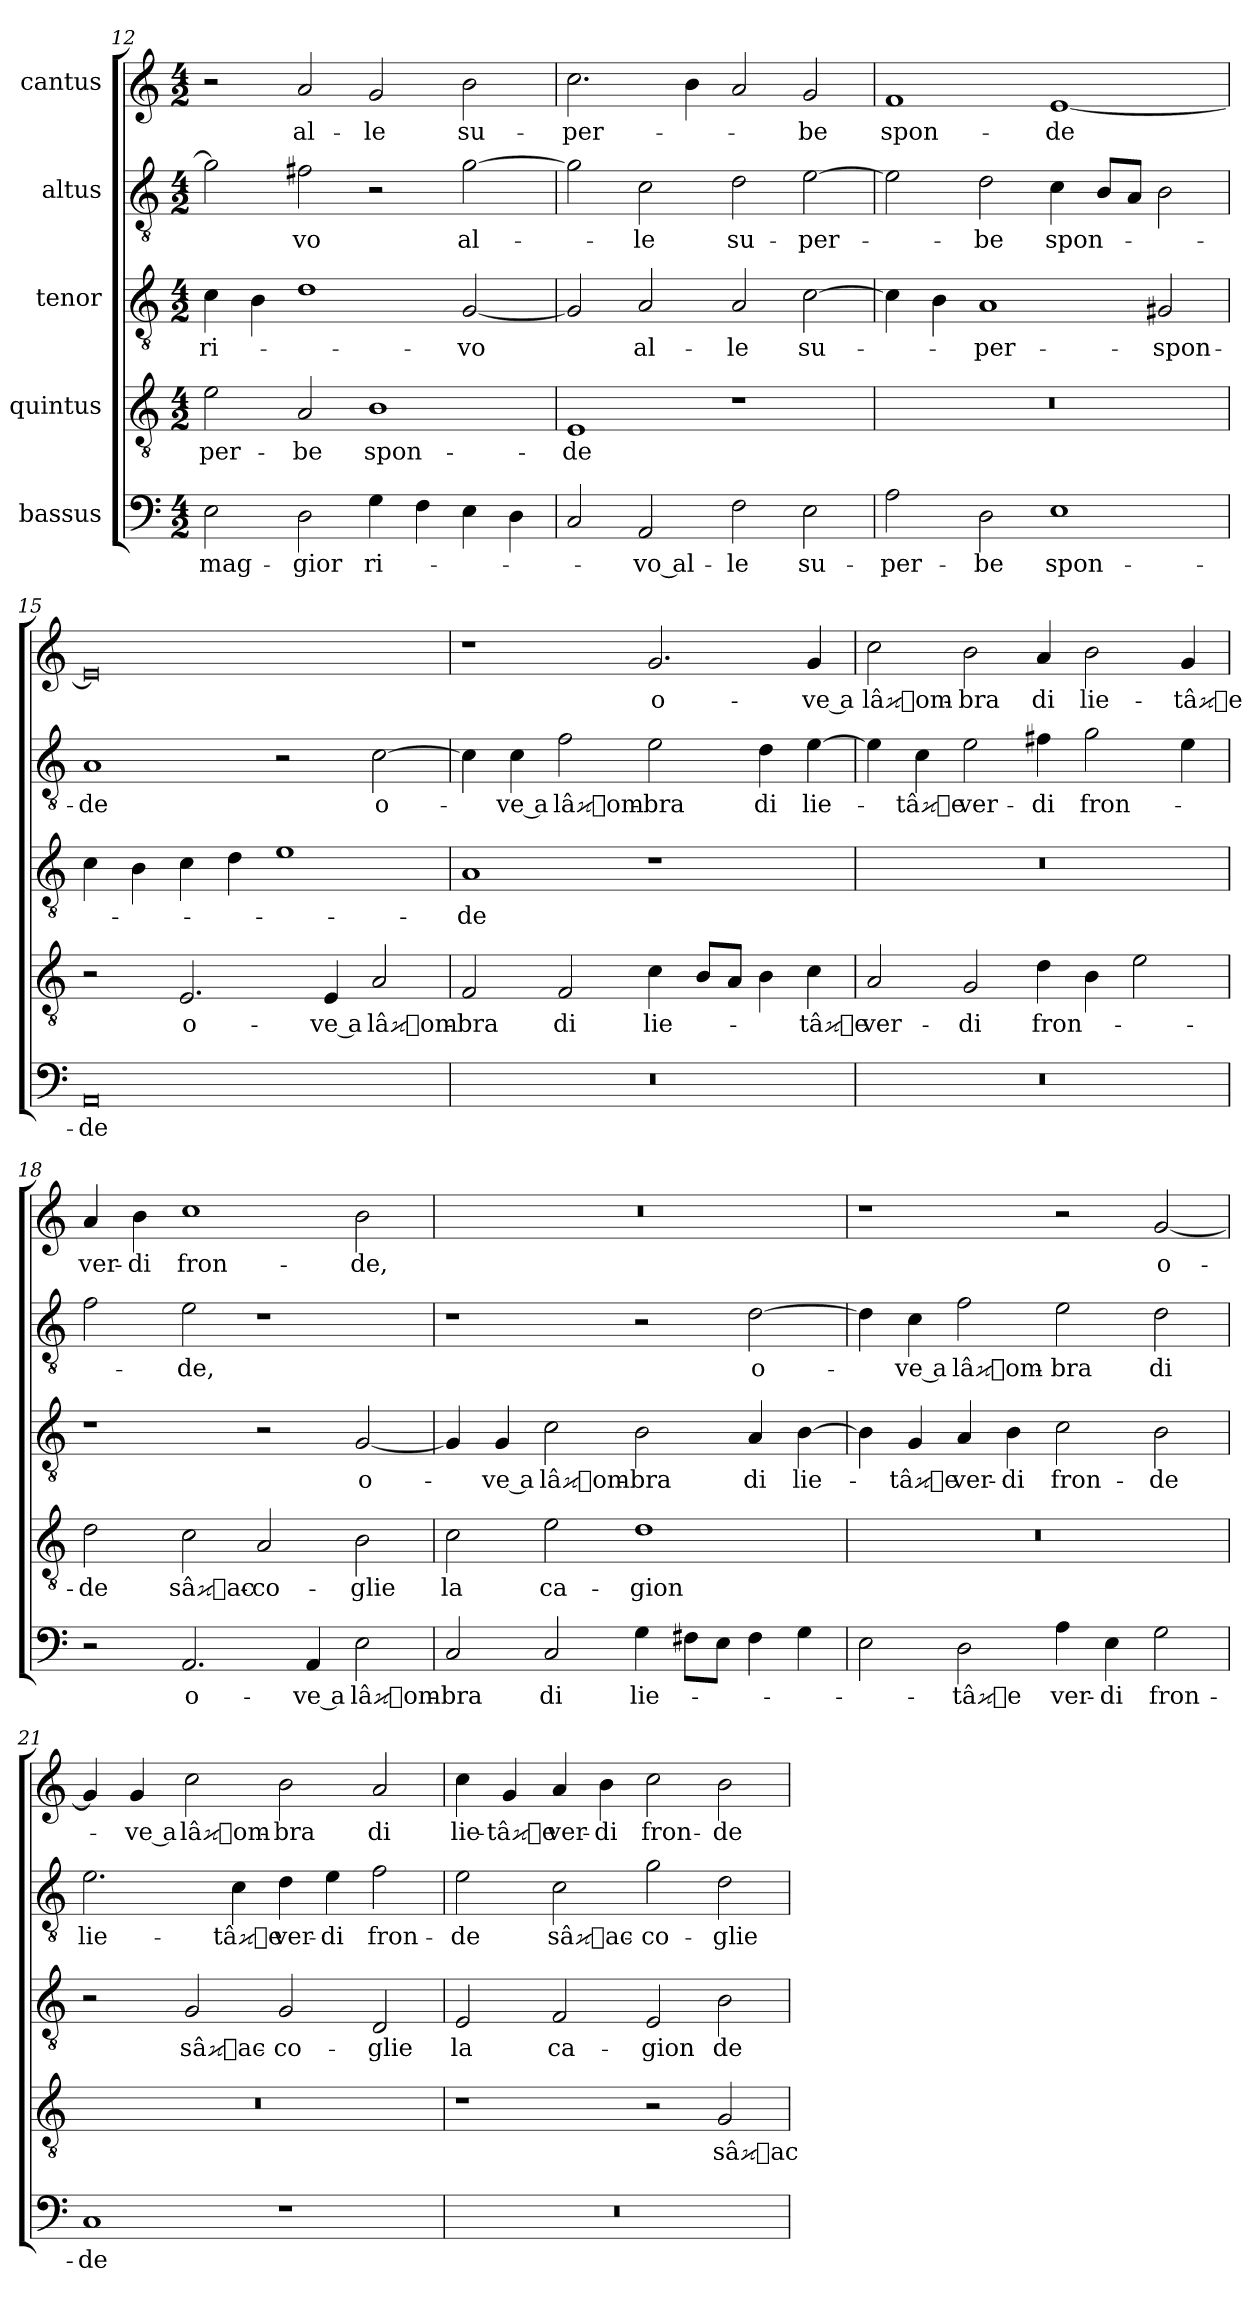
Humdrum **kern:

**kern	**text	**kern	**text	**kern	**text	**kern	**text	**kern	**text
*part5	*part5	*part4	*part4	*part3	*part3	*part2	*part2	*part1	*part1
*staff5	*staff5	*staff4	*staff4	*staff3	*staff3	*staff2	*staff2	*staff1	*staff1
*I"bassus	*	*I"quintus	*	*I"tenor	*	*I"altus	*	*I"cantus	*
*clefF4	*	*clefGv2	*	*clefGv2	*	*clefGv2	*	*clefG2	*
*k[]	*	*k[]	*	*k[]	*	*k[]	*	*k[]	*
*M4/2	*	*M4/2	*	*M4/2	*	*M4/2	*	*M4/2	*
=12	=12	=12	=12	=12	=12	=12	=12	=12	=12
2E\	mag-	2e\	-per-	4c\	ri-	2g\]	.	2r	.
.	.	.	.	4B\	.	.	.	.	.
2D\	-gior	2A/	-be	1d\	.	2f#X\	-vo	2a/	al-
4G\	ri-	1B\	spon-	.	.	2r	.	2g/	-le
4F\	.	.	.	.	.	.	.	.	.
4E\	.	.	.	[2G/	-vo	[2g\	al-	2b\	su-
4D\	.	.	.	.	.	.	.	.	.
=13	=13	=13	=13	=13	=13	=13	=13	=13	=13
2C/	.	1E/	-de	2G/]	.	2g\]	.	2.cc\	-per-
2AA/	-vo al-	.	.	2A/	al-	2c\	-le	.	.
.	.	.	.	.	.	.	.	4b\	.
2F\	-le	1r	.	2A/	-le	2d\	su-	2a/	.
2E\	su-	.	.	[2c\	su-	[2e\	-per-	2g/	-be
=14	=14	=14	=14	=14	=14	=14	=14	=14	=14
2A\	-per-	0r	.	4c\]	.	2e\]	.	1f/	spon-
.	.	.	.	4B\	.	.	.	.	.
2D\	-be	.	.	1A/	-per-	2d\	-be	.	.
1E\	spon-	.	.	.	.	4c\	spon-	[1e/	-de
.	.	.	.	.	.	8B/L	.	.	.
.	.	.	.	.	.	8A/J	.	.	.
.	.	.	.	2G#X/	spon-	2B\	.	.	.
=15	=15	=15	=15	=15	=15	=15	=15	=15	=15
0AA/	-de	2r	.	4c\	.	1A/	-de	0e/]	.
.	.	.	.	4B\	.	.	.	.	.
.	.	2.E/	o-	4c\	.	.	.	.	.
.	.	.	.	4d\	.	.	.	.	.
.	.	.	.	1e\	.	2r	.	.	.
.	.	4E/	-ve a	.	.	.	.	.	.
.	.	2A/	lâom-	.	.	[2c\	o-	.	.
=16	=16	=16	=16	=16	=16	=16	=16	=16	=16
0r	.	2F/	-bra	1A/	-de	4c\]	.	1r	.
.	.	.	.	.	.	4c\	-ve a	.	.
.	.	2F/	di	.	.	2f\	lâom-	.	.
.	.	4c\	lie-	1r	.	2e\	-bra	2.g/	o-
.	.	8B/L	.	.	.	.	.	.	.
.	.	8A/J	.	.	.	.	.	.	.
.	.	4B\	.	.	.	4d\	di	.	.
.	.	4c\	-tâe	.	.	[4e\	lie-	4g/	-ve a
=17	=17	=17	=17	=17	=17	=17	=17	=17	=17
0r	.	2A/	ver-	0r	.	4e\]	.	2cc\	lâom-
.	.	.	.	.	.	4c\	-tâe	.	.
.	.	2G/	-di	.	.	2e\	ver-	2b\	-bra
.	.	4d\	fron-	.	.	4f#X\	-di	4a/	di
.	.	4B\	.	.	.	2g\	fron-	2b\	lie-
.	.	2e\	.	.	.	.	.	.	.
.	.	.	.	.	.	4e\	.	4g/	-tâe
=18	=18	=18	=18	=18	=18	=18	=18	=18	=18
2r	.	2d\	-de	1r	.	2f\	.	4a/	ver-
.	.	.	.	.	.	.	.	4b\	-di
2.AA/	o-	2c\	sâac-	.	.	2e\	-de,	1cc\	fron-
.	.	2A/	-co-	2r	.	1r	.	.	.
4AA/	-ve a	.	.	.	.	.	.	.	.
2E\	lâom-	2B\	-glie	[2G/	o-	.	.	2b\	-de,
=19	=19	=19	=19	=19	=19	=19	=19	=19	=19
2C/	-bra	2c\	la	4G/]	.	1r	.	0r	.
.	.	.	.	4G/	-ve a	.	.	.	.
2C/	di	2e\	ca-	2c\	lâom-	.	.	.	.
4G\	lie-	1d\	-gion	2B\	-bra	2r	.	.	.
8F#X\L	.	.	.	.	.	.	.	.	.
8E\J	.	.	.	.	.	.	.	.	.
4F#\	.	.	.	4A/	di	[2d\	o-	.	.
4G\	.	.	.	[4B\	lie-	.	.	.	.
=20	=20	=20	=20	=20	=20	=20	=20	=20	=20
2E\	.	0r	.	4B\]	.	4d\]	.	1r	.
.	.	.	.	4G/	-tâe	4c\	-ve a	.	.
2D\	-tâe	.	.	4A/	ver-	2f\	lâom-	.	.
.	.	.	.	4B\	-di	.	.	.	.
4A\	ver-	.	.	2c\	fron-	2e\	-bra	2r	.
4E\	-di	.	.	.	.	.	.	.	.
2G\	fron-	.	.	2B\	-de	2d\	di	[2g/	o-
=21	=21	=21	=21	=21	=21	=21	=21	=21	=21
1C/	-de	0r	.	2r	.	2.e\	lie-	4g/]	.
.	.	.	.	.	.	.	.	4g/	-ve a
.	.	.	.	2G/	sâac-	.	.	2cc\	lâom-
.	.	.	.	.	.	4c\	-tâe	.	.
1r	.	.	.	2G/	-co-	4d\	ver-	2b\	-bra
.	.	.	.	.	.	4e\	-di	.	.
.	.	.	.	2D/	-glie	2f\	fron-	2a/	di
=22	=22	=22	=22	=22	=22	=22	=22	=22	=22
0r	.	1r	.	2E/	la	2e\	-de	4cc\	lie-
.	.	.	.	.	.	.	.	4g/	-tâe
.	.	.	.	2F/	ca-	2c\	sâac-	4a/	ver-
.	.	.	.	.	.	.	.	4b\	-di
.	.	2r	.	2E/	-gion	2g\	-co-	2cc\	fron-
.	.	2G/	sâac-	2B\	de	2d\	-glie	2b\	-de
=	=	=	=	=	=	=	=	=	=
*-	*-	*-	*-	*-	*-	*-	*-	*-	*-
